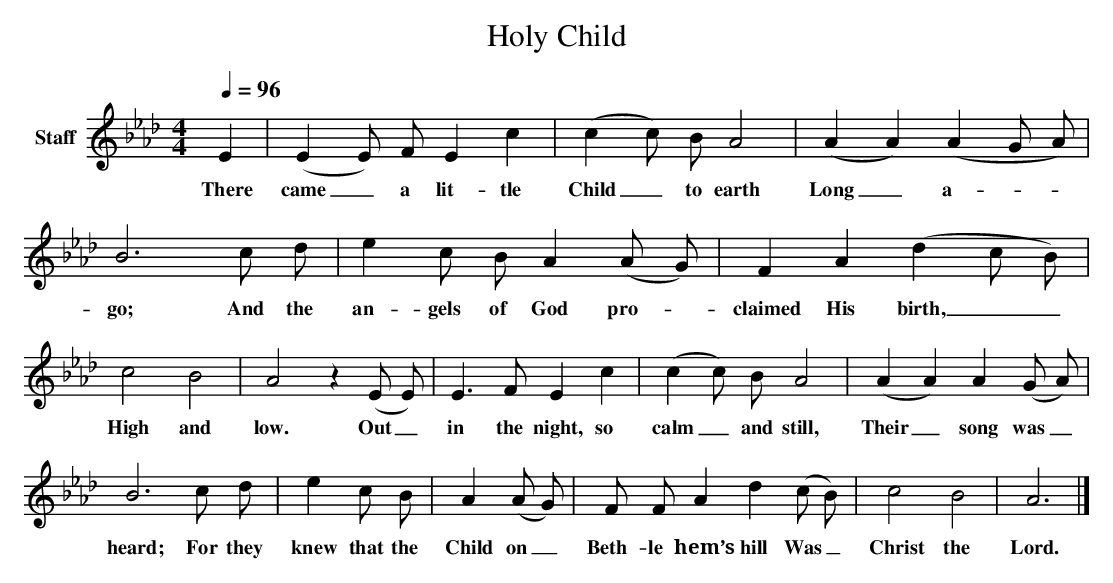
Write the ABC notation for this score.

X:1
T: Holy Child
L: 1/4
M: 4/4
Q: 1/4=96
V: P1 name="Staff"
K: Ab
[V: P1]  E | (E E/) F/ E c | (c c/) B/ A2 | (A A) (A G/ A/) | B3 c/ d/ | e c/ B/ A (A/ G/) | F A (d c/ B/) | c2 B2 | A2z (E/ E/) | E3/ F/ E c | (c c/) B/ A2 | (A A) A (G/ A/) | B3 c/ d/ | e c/ B/ | A (A/ G/) | F/ F/ A d (c/ B/) | c2 B2 | A3|]
w: There came_ a lit- tle Child_ to earth Long_ a-__ go; And the an- gels of God pro-_ claimed His birth,__ High and low. Out_ in the night, so calm_ and still, Their_ song was_ heard; For they knew that the Child on_ Beth- le hem’s hill Was_ Christ the Lord.
